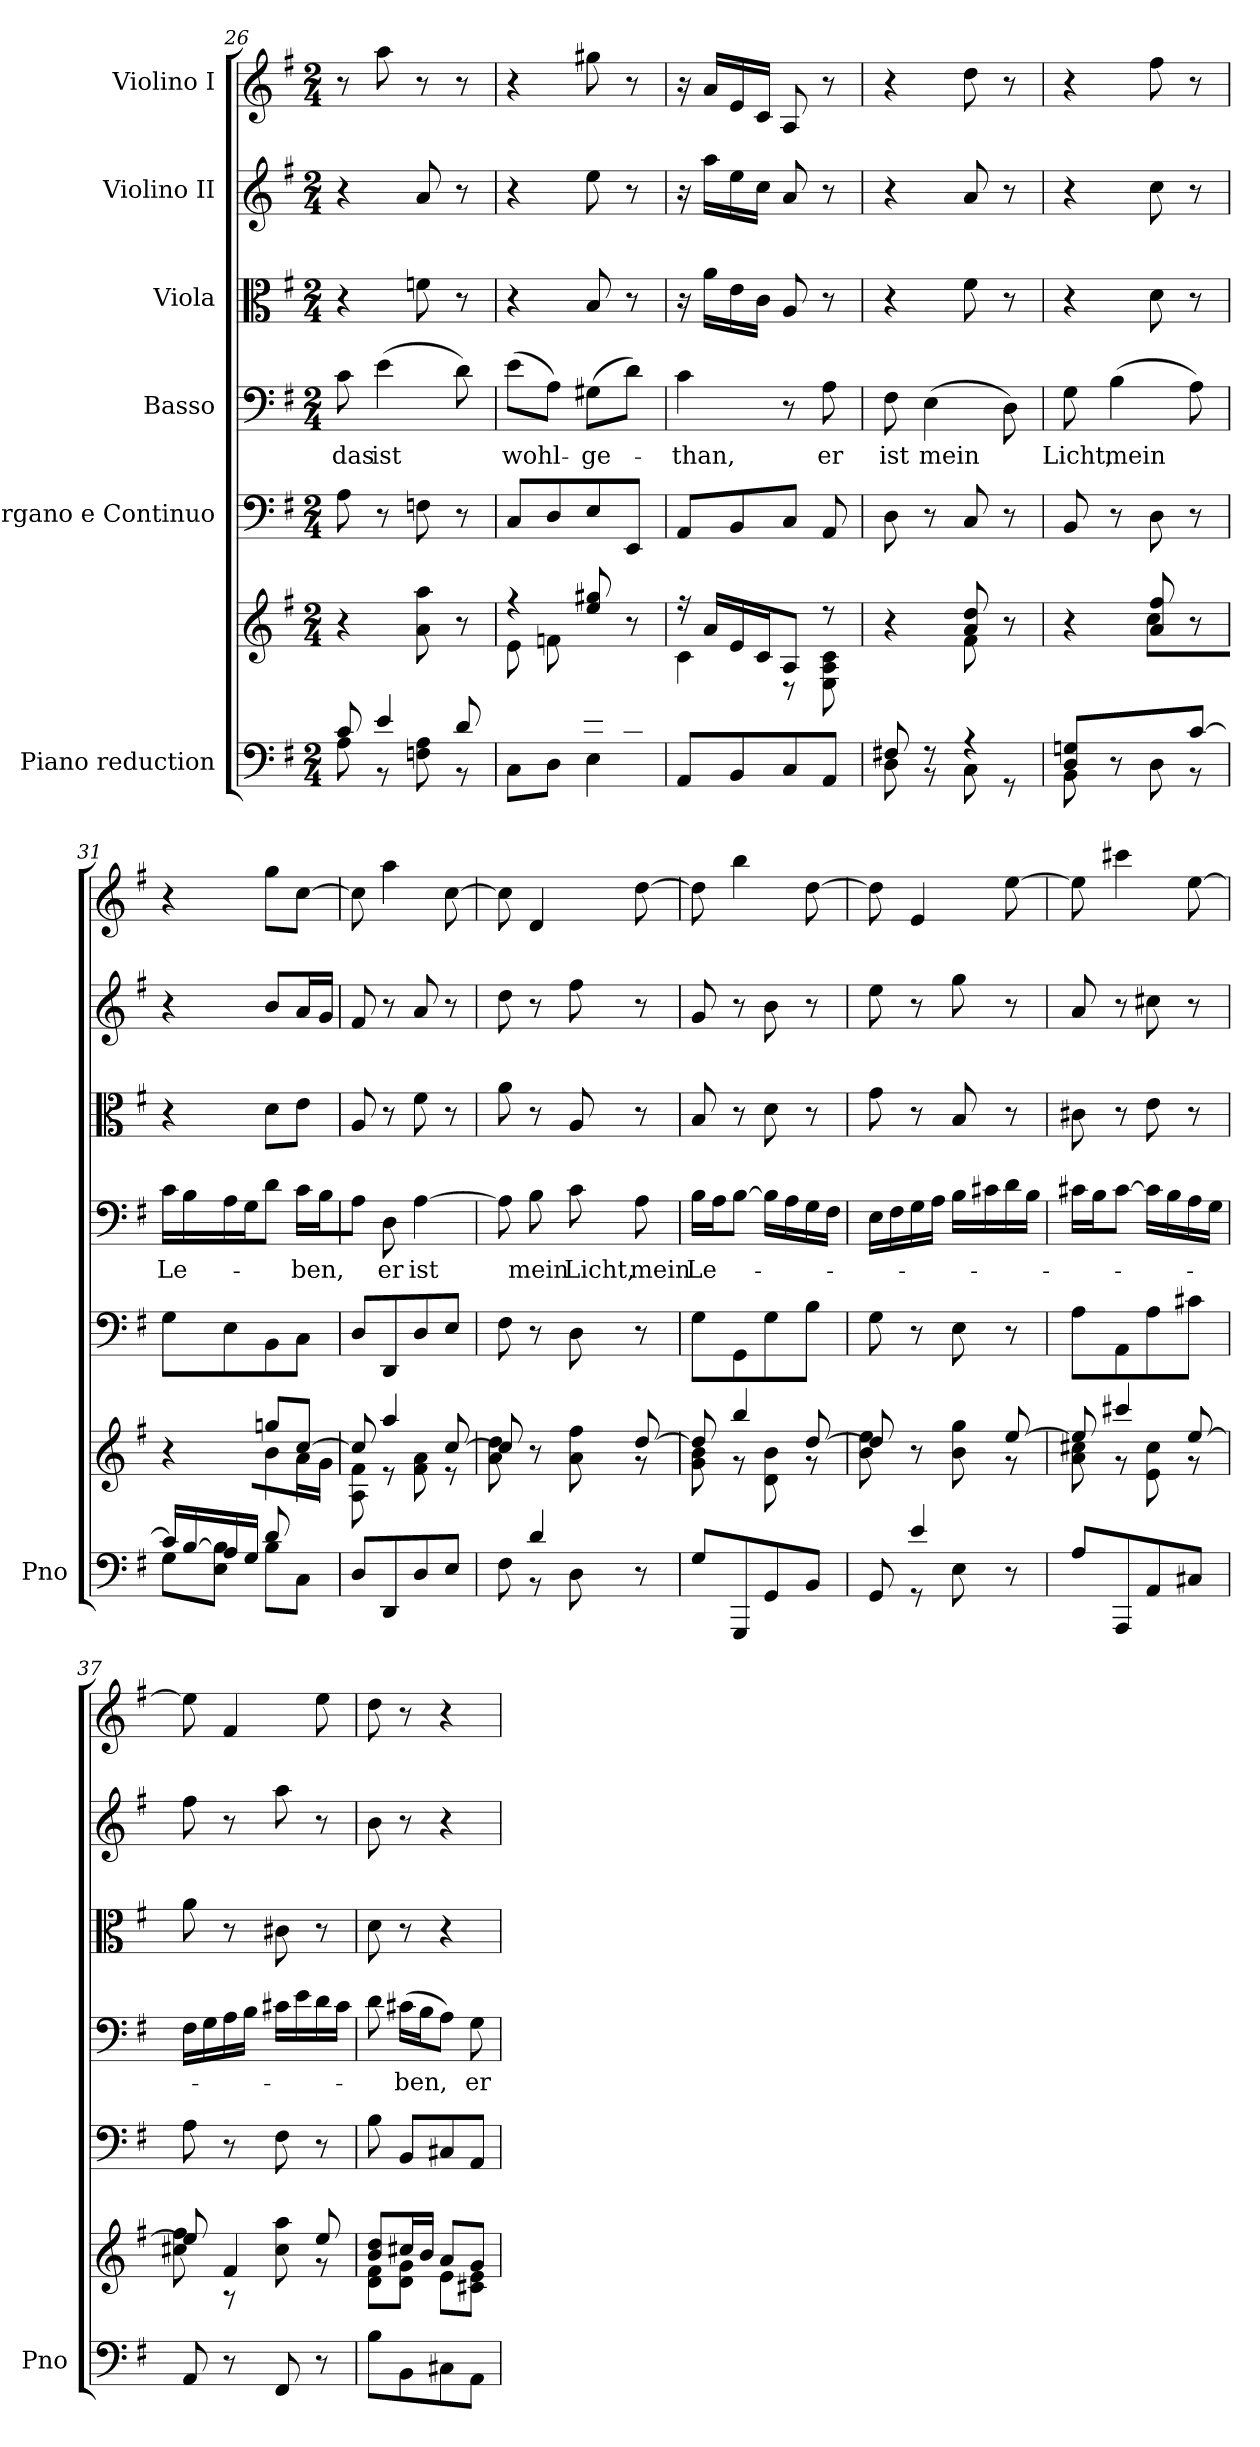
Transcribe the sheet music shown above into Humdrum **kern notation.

**kern	**kern	**kern	**kern	**text	**kern	**kern	**kern
*part6	*part6	*part5	*part4	*part4	*part3	*part2	*part1
*staff7	*staff6	*staff5	*staff4	*staff4	*staff3	*staff2	*staff1
*I"Piano reduction	*	*I"Organo e Continuo	*I"Basso	*	*I"Viola	*I"Violino II	*I"Violino I
*I'Pno	*	*	*	*	*	*	*
*clefF4	*clefG2	*clefF4	*clefF4	*	*clefC3	*clefG2	*clefG2
*k[f#]	*k[f#]	*k[f#]	*k[f#]	*	*k[f#]	*k[f#]	*k[f#]
*M2/4	*M2/4	*M2/4	*M2/4	*	*M2/4	*M2/4	*M2/4
=26	=26	=26	=26	=26	=26	=26	=26
*^	*	*	*	*	*	*	*
!	!	!	!	!	!LO:LY:b	!	!	!
8c/	8A\	4r	8A\	8c\	das	4r	4r	8r
!	!	!	!	!	!LO:LY:b	!	!	!
4e/	8r	.	8r	(4e\	ist	.	.	8aa\
.	8Fn\ 8A\	8a\ 8aa\	8Fn\	.	.	8fn\	8a/	8r
8d/	8r	8r	8r	8d\)	.	8r	8r	8r
=27	=27	=27	=27	=27	=27	=27	=27	=27
*	*	*^	*	*	*	*	*	*
!	!	!	!	!	!	!LO:LY:b	!	!	!
4ryy	8C\L	4r	8e\L	8C/L	(8e\L	wohl-	4r	4r	4r
.	8D\J	.	8fn\	8D/	8A\J)	.	.	.	.
!	!	!	!	!	!	!LO:LY:b	!	!	!
8e/	4E\	8ee/ 8gg#X/	4ryy	8E/	(8G#X\L	-ge-	8B/	8ee\	8gg#X\
8d/J	.	8r	.	8EE/J	8d\J)	.	8r	8r	8r
*v	*v	*	*	*	*	*	*	*	*
!!LO:LB:g=z
=28	=28	=28	=28	=28	=28	=28	=28	=28
!	!	!	!	!	!LO:LY:b	!	!	!
8AA/L	16r	4c\	8AA/L	4c\	-than,	16r	16r	16r
.	16a/LL	.	.	.	.	16a\LL	16aa\LL	16a/LL
8BB/	16e/	.	8BB/	.	.	16e\	16ee\	16e/
.	16c/J	.	.	.	.	16c\JJ	16cc\JJ	16c/JJ
8C/	8A/J	8r	8C/J	8r	.	8A/	8a/	8A/
!	!	!	!	!	!LO:LY:b	!	!	!
8AA/J	8r	8E\ 8A\ 8c\	8AA/	8A\	er	8r	8r	8r
=29	=29	=29	=29	=29	=29	=29	=29	=29
*^	*	*	*	*	*	*	*	*
!	!	!	!	!	!	!LO:LY:b	!	!	!
8F#X/	8D\	4r	4ryy	8D\	8F#\	ist	4r	4r	4r
!	!	!	!	!	!	!LO:LY:b	!	!	!
8r	8r	.	.	8r	(4E\	mein	.	.	.
4r	8C\	8a/ 8dd/	8f#\	8C/	.	.	8f#\	8a/	8dd\
.	8r	8r	8ryy	8r	8D\)	.	8r	8r	8r
=30	=30	=30	=30	=30	=30	=30	=30	=30	=30
!	!	!	!	!	!	!LO:LY:b	!	!	!
8D/ 8Gn/	8BB\	4r	4ryy	8BB/	8G\	Licht,	4r	4r	4r
!	!	!	!	!	!	!LO:LY:b	!	!	!
8r	8ryy	.	.	8r	(4B\	mein	.	.	.
8ryy	8D\	8a/ 8ff#/	8cc\L	8D\	.	.	8d\	8cc\	8ff#\
[8c/J	8r	8r	8ryy	8r	8A\)	.	8r	8r	8r
=31	=31	=31	=31	=31	=31	=31	=31	=31	=31
*	*	*	*^	*	*	*	*	*	*
!	!	!	!	!	!	!	!LO:LY:b	!	!	!
16c/LL]	8G\L	4r	4ryy	4.ryy	8G\L	16c\LL	Le-	4r	4r	4r
[16B/	.	.	.	.	.	16B\	.	.	.	.
16A/	8E\ 8B\]J	.	.	.	8E\	16A\	.	.	.	.
16G/JJ	.	.	.	.	.	16G\J	.	.	.	.
8d/L	8B\L	8ggn/L	8b\L	.	8BB\	8d\J	.	8d\L	8b/L	8gg\L
!	!	!	!	!	!	!	!LO:LY:b	!	!	!
8ryy	8C\J	[8cc/J	16a\L	8e\J	8C\J	16c\LL	-ben,	8e\J	16a/L	[8cc\J
.	.	.	16g\JJ	.	.	16B\J	.	.	16g/JJ	.
*v	*v	*	*	*	*	*	*	*	*	*
*	*	*v	*v	*	*	*	*	*	*
=32	=32	=32	=32	=32	=32	=32	=32	=32
8D/L	8cc/]	8A\ 8f#\	8D/L	8A\J	.	8A/	8f#/	8cc\]
!	!	!	!	!	!LO:LY:b	!	!	!
8DD/	4aa/	8r	8DD/	8D\	er	8r	8r	4aa\
!	!	!	!	!	!LO:LY:b	!	!	!
8D/	.	8f#\ 8a\	8D/	[4A\	ist	8f#\	8a/	.
8E/J	[8cc/	8r	8E/J	.	.	8r	8r	[8cc\
=33	=33	=33	=33	=33	=33	=33	=33	=33
*^	*	*	*	*	*	*	*	*
8ryy	8F#\	8cc/]	8a\ 8dd\	8F#\	8A\]	.	8a\	8dd\	8cc\]
!	!	!	!	!	!	!LO:LY:b	!	!	!
4d/	8r	4ryy	8r	8r	8B\	mein	8r	8r	4d/
!	!	!	!	!	!	!LO:LY:b	!	!	!
.	8D\	.	8a\ 8ff#\	8D\	8c\	Licht,	8A/	8ff#\	.
!	!	!	!	!	!	!LO:LY:b	!	!	!
8ryy	8r	[8dd/	8r	8r	8A\	mein	8r	8r	[8dd\
=34	=34	=34	=34	=34	=34	=34	=34	=34	=34
!	!	!	!	!	!	!LO:LY:b	!	!	!
*v	*v	*	*	*	*	*	*	*	*
8G/L	8dd/]	8g\ 8b\	8G\L	16B\LL	Le-	8B/	8g/	8dd\]
.	.	.	.	16A\J	.	.	.	.
8GGG/	4bb/	8r	8GG\	[8B\J	.	8r	8r	4bb\
8GG/	.	8d\ 8b\	8G\	16B\LL]	.	8d\	8b\	.
.	.	.	.	16A\	.	.	.	.
8BB/J	[8dd/	8r	8B\J	16G\	.	8r	8r	[8dd\
.	.	.	.	16F#\JJ	.	.	.	.
=35	=35	=35	=35	=35	=35	=35	=35	=35
*^	*	*	*	*	*	*	*	*
8ryy	8GG/	8dd/]	8b\ 8ee\	8G\	16E\LL	.	8g\	8ee\	8dd\]
.	.	.	.	.	16F#\	.	.	.	.
4e/	8r	4ryy	8r	8r	16G\	.	8r	8r	4e/
.	.	.	.	.	16A\JJ	.	.	.	.
.	8E\	.	8b\ 8gg\	8E\	16B\LL	.	8B/	8gg\	.
.	.	.	.	.	16c#X\	.	.	.	.
8ryy	8r	[8ee/	8r	8r	16d\	.	8r	8r	[8ee\
.	.	.	.	.	16B\JJ	.	.	.	.
*v	*v	*	*	*	*	*	*	*	*
=36	=36	=36	=36	=36	=36	=36	=36	=36
8A/L	8ee/]	8a\ 8cc#X\	8A\L	16c#X\LL	.	8c#X\	8a/	8ee\]
.	.	.	.	16B\J	.	.	.	.
8AAA/	4ccc#X/	8r	8AA\	[8c#\J	.	8r	8r	4ccc#X\
8AA/	.	8e\ 8cc#\	8A\	16c#\LL]	.	8e\	8cc#X\	.
.	.	.	.	16B\	.	.	.	.
8C#X/J	[8ee/	8r	8c#X\J	16A\	.	8r	8r	[8ee\
.	.	.	.	16G\JJ	.	.	.	.
!!LO:PB:g=z
=37	=37	=37	=37	=37	=37	=37	=37	=37
8AA/	8ee/]	8cc#X\ 8ff#\	8A\	16F#\LL	.	8a\	8ff#\	8ee\]
.	.	.	.	16G\	.	.	.	.
8r	4f#/	8r	8r	16A\	.	8r	8r	4f#/
.	.	.	.	16B\JJ	.	.	.	.
8FF#/	.	8cc#\ 8aa\	8F#\	16c#X\LL	.	8c#X\	8aa\	.
.	.	.	.	16e\	.	.	.	.
8r	8ee/	8r	8r	16d\	.	8r	8r	8ee\
.	.	.	.	16c#\JJ	.	.	.	.
=38	=38	=38	=38	=38	=38	=38	=38	=38
8B\L	8b/ 8dd/L	8d\ 8f#\L	8B\	8d\	.	8d\	8b\	8dd\
!	!	!	!	!	!LO:LY:b	!	!	!
8BB\	16cc#X/L	8d\ 8g\J	8BB/L	(16c#X\LL	-ben,	8r	8r	8r
.	16b/JJ	.	.	16B\J	.	.	.	.
8C#X\	8a/L	8e\L	8C#X/	8A\J)	.	4r	4r	4r
!	!	!	!	!	!LO:LY:b	!	!	!
8AA\J	8g/J	8c#X\ 8e\J	8AA/J	8G\	er	.	.	.
*	*v	*v	*	*	*	*	*	*
=	=	=	=	=	=	=	=
*-	*-	*-	*-	*-	*-	*-	*-
